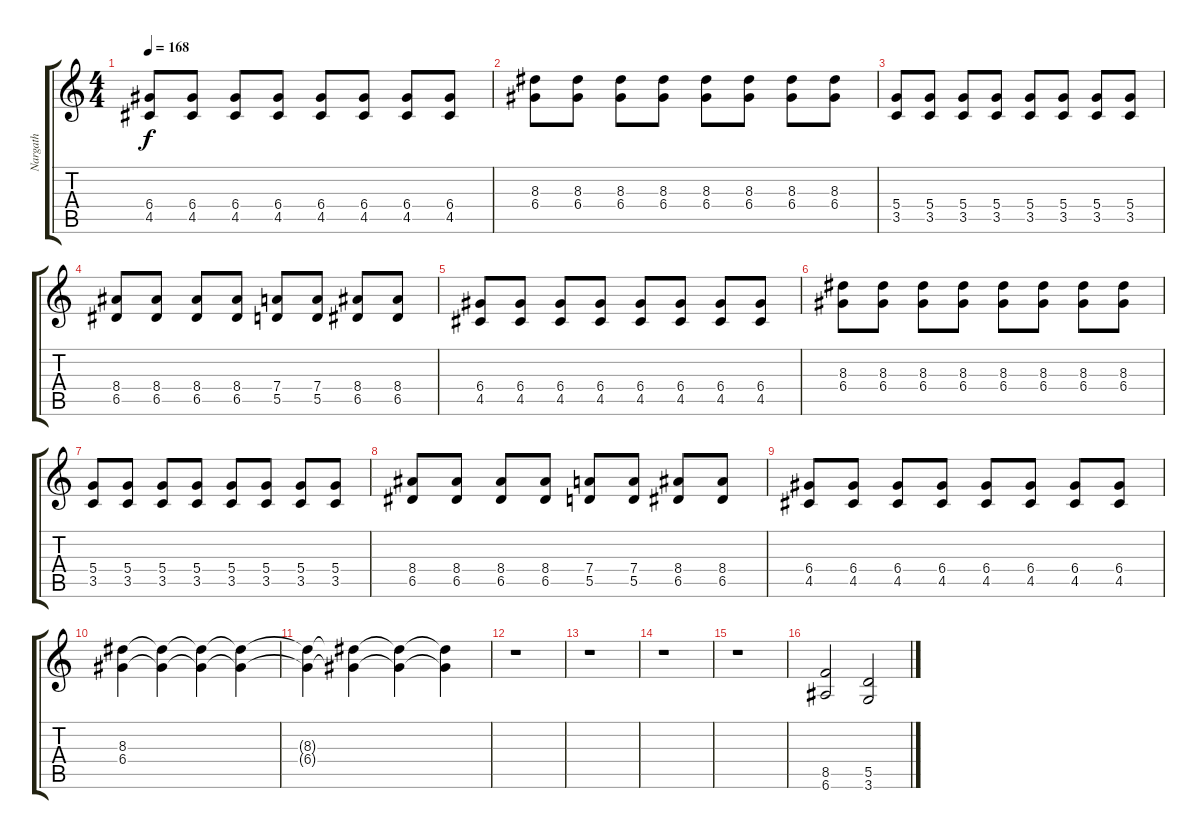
\track ("Nargath" "Nargath") {instrument distortionguitar}
\staff {score tabs}
\tuning (E4 B3 G3 D3 A2 E2) {hide}
\ts (4 4)
\tempo 168
\clef g2
\ks c
(6.4 4.5).8{dy f} (6.4 4.5).8 (6.4 4.5).8 (6.4 4.5).8 (6.4 4.5).8 (6.4 4.5).8 (6.4 4.5).8 (6.4 4.5).8 |
(8.3 6.4).8 (8.3 6.4).8 (8.3 6.4).8 (8.3 6.4).8 (8.3 6.4).8 (8.3 6.4).8 (8.3 6.4).8 (8.3 6.4).8 |
(5.4 3.5).8 (5.4 3.5).8 (5.4 3.5).8 (5.4 3.5).8 (5.4 3.5).8 (5.4 3.5).8 (5.4 3.5).8 (5.4 3.5).8 |
(8.4 6.5).8 (8.4 6.5).8 (8.4 6.5).8 (8.4 6.5).8 (7.4 5.5).8 (7.4 5.5).8 (8.4 6.5).8 (8.4 6.5).8 |
(6.4 4.5).8 (6.4 4.5).8 (6.4 4.5).8 (6.4 4.5).8 (6.4 4.5).8 (6.4 4.5).8 (6.4 4.5).8 (6.4 4.5).8 |
(8.3 6.4).8 (8.3 6.4).8 (8.3 6.4).8 (8.3 6.4).8 (8.3 6.4).8 (8.3 6.4).8 (8.3 6.4).8 (8.3 6.4).8 |
(5.4 3.5).8 (5.4 3.5).8 (5.4 3.5).8 (5.4 3.5).8 (5.4 3.5).8 (5.4 3.5).8 (5.4 3.5).8 (5.4 3.5).8 |
(8.4 6.5).8 (8.4 6.5).8 (8.4 6.5).8 (8.4 6.5).8 (7.4 5.5).8 (7.4 5.5).8 (8.4 6.5).8 (8.4 6.5).8 |
(6.4 4.5).8 (6.4 4.5).8 (6.4 4.5).8 (6.4 4.5).8 (6.4 4.5).8 (6.4 4.5).8 (6.4 4.5).8 (6.4 4.5).8 |
(8.3 6.4).4 (8.3{t} 6.4{t}).4 (8.3{t} 6.4{t}).4 (8.3{t} 6.4{t}).4 |
(8.3{t} 6.4{t}).4 (8.3{t} 6.4{t}).4 (8.3{t} 6.4{t}).4 (8.3{t} 6.4{t}).4 |
r.1 |
r.1 |
r.1 |
r.1 |
(8.5 6.6).2 (5.5 3.6).2
